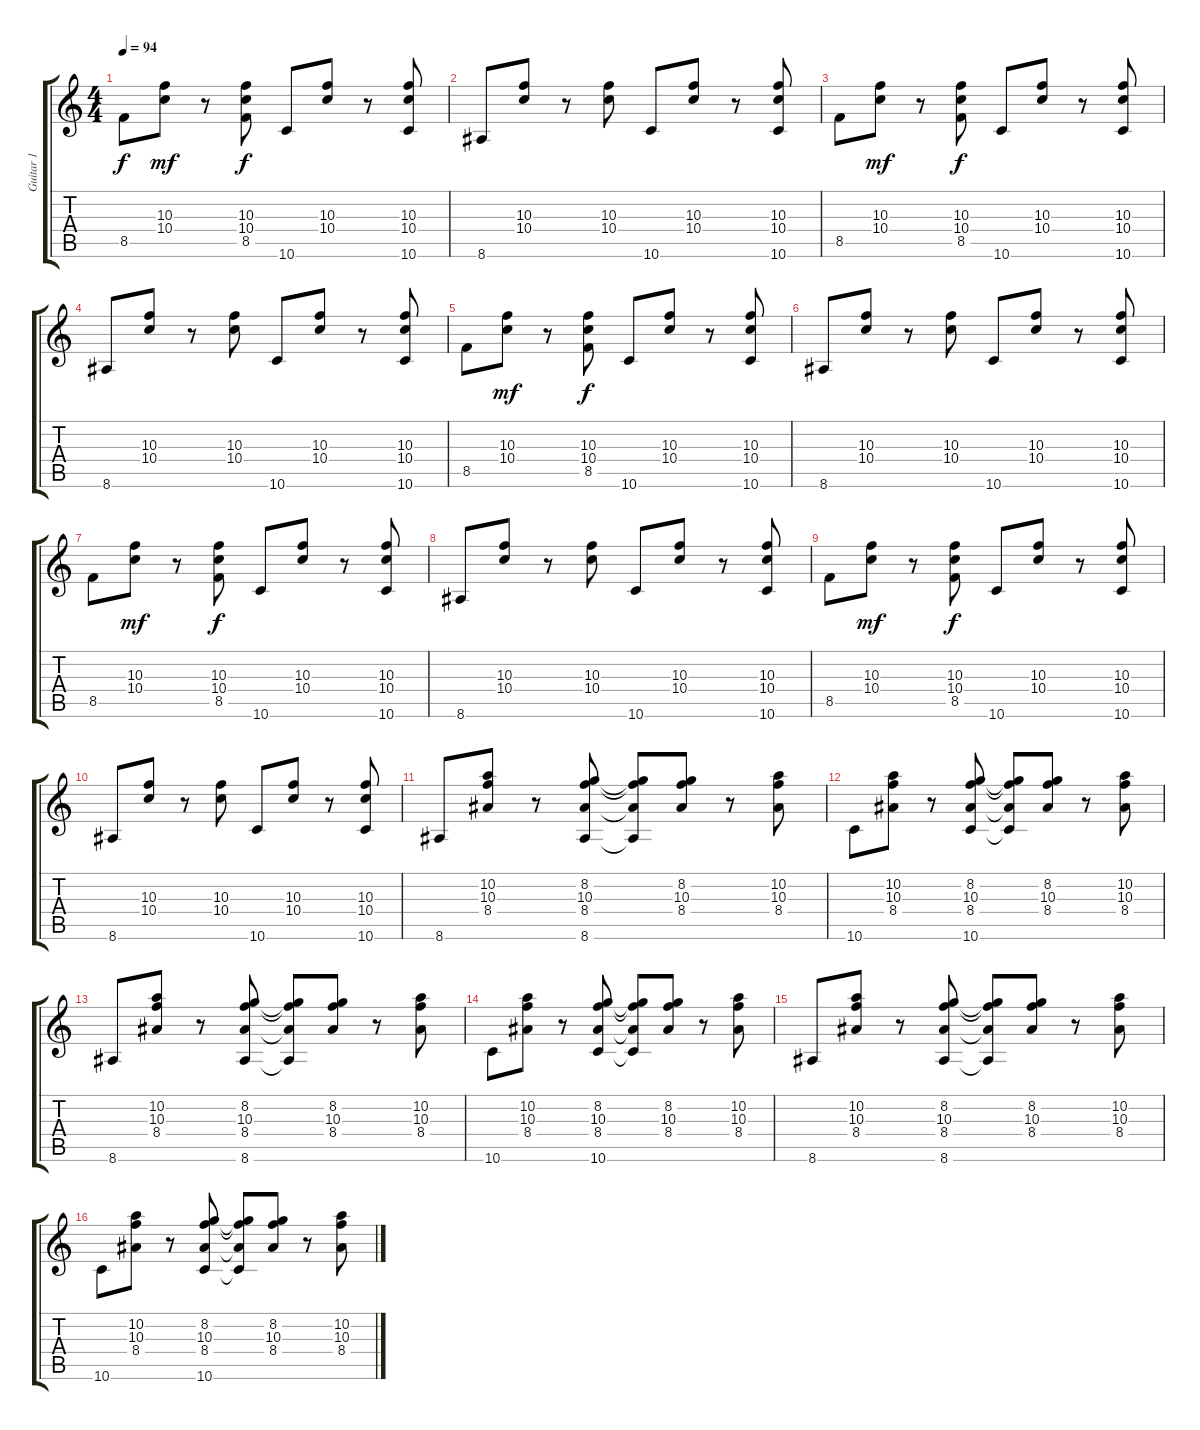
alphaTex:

\track ("Guitar 1" "Guitar 1") {instrument acousticguitarnylon}
\staff {score tabs}
\tuning (E4 B3 G3 D3 A2 D2) {hide}
\ts (4 4)
\tempo 94
\clef g2
\ks c
8.5.8{dy f} (10.3 10.4).8{dy mf} r.8 (10.3 10.4 8.5).8{dy f} 10.6.8 (10.3 10.4).8 r.8 (10.3 10.4 10.6).8 |
8.6.8 (10.3 10.4).8 r.8 (10.3 10.4).8 10.6.8 (10.3 10.4).8 r.8 (10.3 10.4 10.6).8 |
8.5.8 (10.3 10.4).8{dy mf} r.8 (10.3 10.4 8.5).8{dy f} 10.6.8 (10.3 10.4).8 r.8 (10.3 10.4 10.6).8 |
8.6.8 (10.3 10.4).8 r.8 (10.3 10.4).8 10.6.8 (10.3 10.4).8 r.8 (10.3 10.4 10.6).8 |
8.5.8 (10.3 10.4).8{dy mf} r.8 (10.3 10.4 8.5).8{dy f} 10.6.8 (10.3 10.4).8 r.8 (10.3 10.4 10.6).8 |
8.6.8 (10.3 10.4).8 r.8 (10.3 10.4).8 10.6.8 (10.3 10.4).8 r.8 (10.3 10.4 10.6).8 |
8.5.8 (10.3 10.4).8{dy mf} r.8 (10.3 10.4 8.5).8{dy f} 10.6.8 (10.3 10.4).8 r.8 (10.3 10.4 10.6).8 |
8.6.8 (10.3 10.4).8 r.8 (10.3 10.4).8 10.6.8 (10.3 10.4).8 r.8 (10.3 10.4 10.6).8 |
8.5.8 (10.3 10.4).8{dy mf} r.8 (10.3 10.4 8.5).8{dy f} 10.6.8 (10.3 10.4).8 r.8 (10.3 10.4 10.6).8 |
8.6.8 (10.3 10.4).8 r.8 (10.3 10.4).8 10.6.8 (10.3 10.4).8 r.8 (10.3 10.4 10.6).8 |
8.6.8 (10.2 10.3 8.4).8 r.8 (8.2 10.3 8.4 8.6).8 (8.2{t} 10.3{t} 8.4{t} 8.6{t}).8 (8.2 10.3 8.4).8 r.8 (10.2 10.3 8.4).8 |
10.6.8 (10.2 10.3 8.4).8 r.8 (8.2 10.3 8.4 10.6).8 (8.2{t} 10.3{t} 8.4{t} 10.6{t}).8 (8.2 10.3 8.4).8 r.8 (10.2 10.3 8.4).8 |
8.6.8 (10.2 10.3 8.4).8 r.8 (8.2 10.3 8.4 8.6).8 (8.2{t} 10.3{t} 8.4{t} 8.6{t}).8 (8.2 10.3 8.4).8 r.8 (10.2 10.3 8.4).8 |
10.6.8 (10.2 10.3 8.4).8 r.8 (8.2 10.3 8.4 10.6).8 (8.2{t} 10.3{t} 8.4{t} 10.6{t}).8 (8.2 10.3 8.4).8 r.8 (10.2 10.3 8.4).8 |
8.6.8 (10.2 10.3 8.4).8 r.8 (8.2 10.3 8.4 8.6).8 (8.2{t} 10.3{t} 8.4{t} 8.6{t}).8 (8.2 10.3 8.4).8 r.8 (10.2 10.3 8.4).8 |
10.6.8 (10.2 10.3 8.4).8 r.8 (8.2 10.3 8.4 10.6).8 (8.2{t} 10.3{t} 8.4{t} 10.6{t}).8 (8.2 10.3 8.4).8 r.8 (10.2 10.3 8.4).8
